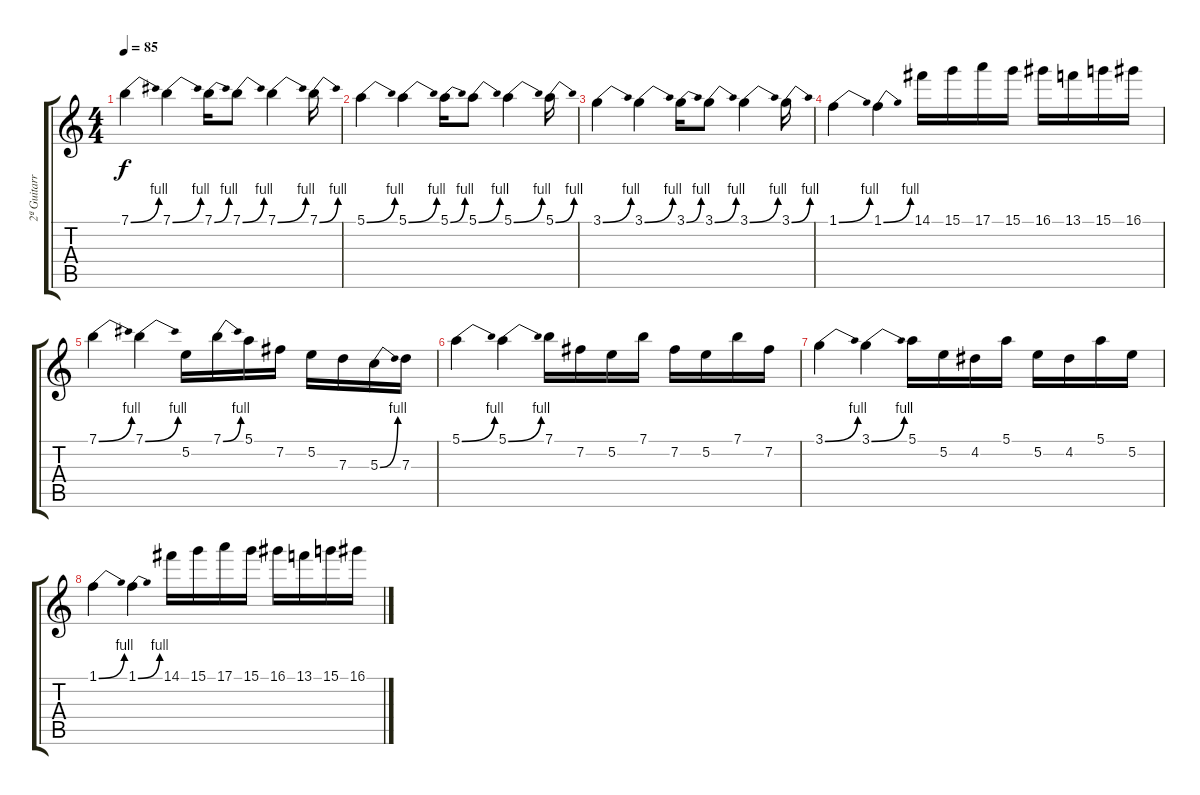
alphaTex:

\track ("2ª Guitarra" "2ª Guitarr") {instrument distortionguitar}
\staff {score tabs}
\tuning (E4 B3 G3 D3 A2 E2) {hide}
\ts (4 4)
\tempo 85
\clef g2
\ks c
7.1{be (bend 0 0 60 4)}.4{dy f balance 5} 7.1{be (bend 0 0 60 4)}.4 7.1{be (bend 0 0 60 4)}.16 7.1{be (bend 0 0 60 4)}.8 7.1{be (bend 0 0 60 4)}.4 7.1{be (bend 0 0 60 4)}.16 |
5.1{be (bend 0 0 60 4)}.4 5.1{be (bend 0 0 60 4)}.4 5.1{be (bend 0 0 60 4)}.16 5.1{be (bend 0 0 60 4)}.8 5.1{be (bend 0 0 60 4)}.4 5.1{be (bend 0 0 60 4)}.16 |
3.1{be (bend 0 0 60 4)}.4 3.1{be (bend 0 0 60 4)}.4 3.1{be (bend 0 0 60 4)}.16 3.1{be (bend 0 0 60 4)}.8 3.1{be (bend 0 0 60 4)}.4 3.1{be (bend 0 0 60 4)}.16 |
1.1{be (bend 0 0 60 4)}.4 1.1{be (bend 0 0 60 4)}.4 14.1.16 15.1.16 17.1.16 15.1.16 16.1.16 13.1.16 15.1.16 16.1.16 |
7.1{be (bend 0 0 60 4)}.4{balance 5} 7.1{be (bend 0 0 60 4)}.4 5.2.16 7.1{be (bend 0 0 60 4)}.16 5.1.16 7.2.16 5.2.16 7.3.16 5.3{be (bend 0 0 60 4)}.16 7.3.16 |
5.1{be (bend 0 0 60 4)}.4{volume 9} 5.1{be (bend 0 0 60 4)}.4 7.1.16 7.2.16 5.2.16 7.1.16 7.2.16 5.2.16 7.1.16 7.2.16 |
3.1{be (bend 0 0 60 4)}.4{volume 4} 3.1{be (bend 0 0 60 4)}.4 5.1.16 5.2.16 4.2.16 5.1.16 5.2.16 4.2.16 5.1.16 5.2.16 |
1.1{be (bend 0 0 60 4)}.4{volume 0} 1.1{be (bend 0 0 60 4)}.4 14.1.16 15.1.16 17.1.16 15.1.16 16.1.16 13.1.16 15.1.16 16.1.16
